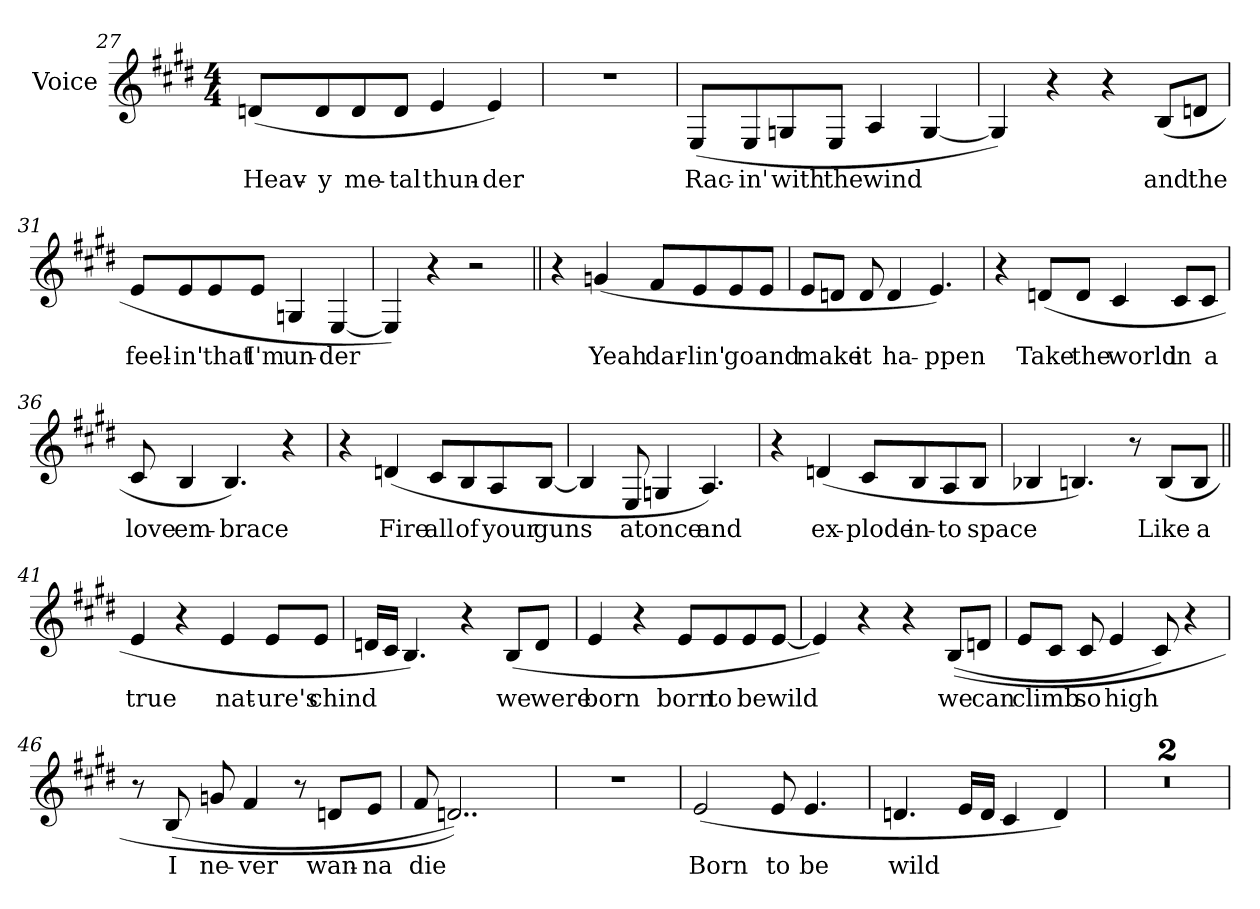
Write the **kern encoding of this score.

**kern	**text
*part1	*part1
*staff1	*staff1
*I"Voice	*
*I'Voice	*
*clefG2	*
*k[f#c#g#d#]	*
*E:	*
*M4/4	*
=27	=27
!	!LO:LY:b:color=#000000
(8dni/L	Heav-
!	!LO:LY:b:color=#000000
8di/	-y
!	!LO:LY:b:color=#000000
8di/	me-
!	!LO:LY:b:color=#000000
8di/J	-tal
!	!LO:LY:b:color=#000000
4ei/	thun-
!	!LO:LY:b:color=#000000
4ei/)	-der
=28	=28
1r	.
!!LO:LB:g=z
=29	=29
!	!LO:LY:b:color=#000000
(8Ei/L	Rac-
!	!LO:LY:b:color=#000000
8Ei/	-in'
!	!LO:LY:b:color=#000000
8Gni/	with
!	!LO:LY:b:color=#000000
8Ei/J	the
!	!LO:LY:b:color=#000000
4Ai/	wind
[4Gi/	.
=30	=30
4Gi/])	.
4r	.
4r	.
!	!LO:LY:b:color=#000000
(8Bi/L	and
!	!LO:LY:b:color=#000000
8dni/J	the
=31	=31
!	!LO:LY:b:color=#000000
8ei/L	feel-
!	!LO:LY:b:color=#000000
8ei/	-in'
!	!LO:LY:b:color=#000000
8ei/	that
!	!LO:LY:b:color=#000000
8ei/J	I'm
!	!LO:LY:b:color=#000000
4Gni/	un-
!	!LO:LY:b:color=#000000
[4Ei/	-der
=32	=32
4Ei/])	.
4r	.
2r	.
!!LO:LB:g=z
=33||	=33||
4r	.
!	!LO:LY:b:color=#000000
(4gni/	Yeah
!	!LO:LY:b:color=#000000
8f#i/L	dar-
!	!LO:LY:b:color=#000000
8ei/	-lin'
!	!LO:LY:b:color=#000000
8ei/	go
!	!LO:LY:b:color=#000000
8ei/J	and
=34	=34
!	!LO:LY:b:color=#000000
8ei/L	make
8dni/J	.
!	!LO:LY:b:color=#000000
8di/	it
!	!LO:LY:b:color=#000000
4di/	ha-
!	!LO:LY:b:color=#000000
4.ei/)	-ppen
=35	=35
4r	.
!	!LO:LY:b:color=#000000
(8dni/L	Take
!	!LO:LY:b:color=#000000
8di/J	the
!	!LO:LY:b:color=#000000
4c#i/	world
!	!LO:LY:b:color=#000000
8c#i/L	in
!	!LO:LY:b:color=#000000
8c#i/J	a
=36	=36
!	!LO:LY:b:color=#000000
8c#i/	love
!	!LO:LY:b:color=#000000
4Bi/	em-
!	!LO:LY:b:color=#000000
4.Bi/)	-brace
4r	.
!!LO:LB:g=z
=37	=37
4r	.
!	!LO:LY:b:color=#000000
(4dni/	Fire
!	!LO:LY:b:color=#000000
8c#i/L	all
!	!LO:LY:b:color=#000000
8Bi/	of
!	!LO:LY:b:color=#000000
8Ai/	your
!	!LO:LY:b:color=#000000
[8Bi/J	guns
=38	=38
4Bi/]	.
!	!LO:LY:b:color=#000000
8Ei/	at
!	!LO:LY:b:color=#000000
4Gni/	once
!	!LO:LY:b:color=#000000
4.Ai/)	and
=39	=39
4r	.
!	!LO:LY:b:color=#000000
(4dni/	ex-
!	!LO:LY:b:color=#000000
8c#i/L	-plode
!	!LO:LY:b:color=#000000
8Bi/	in-
!	!LO:LY:b:color=#000000
8Ai/	-to
!	!LO:LY:b:color=#000000
8Bi/J	space
=40	=40
4B-Xi/	.
4.Bni/)	.
8r	.
!	!LO:LY:b:color=#000000
(8Bi/L	Like
!	!LO:LY:b:color=#000000
8Bi/J	a
!!LO:PB:g=z
=41||	=41||
!	!LO:LY:b:color=#000000
4ei/	true
4r	.
!	!LO:LY:b:color=#000000
4ei/	nat-
!	!LO:LY:b:color=#000000
8ei/L	-ure's
!	!LO:LY:b:color=#000000
8ei/J	chind
=42	=42
16dni/LL	.
16c#i/JJ	.
4.Bi/)	.
4r	.
!	!LO:LY:b:color=#000000
(8Bi/L	we
!	!LO:LY:b:color=#000000
8di/J	were
=43	=43
!	!LO:LY:b:color=#000000
4ei/	born
4r	.
!	!LO:LY:b:color=#000000
8ei/L	born
!	!LO:LY:b:color=#000000
8ei/	to
!	!LO:LY:b:color=#000000
8ei/	be
!	!LO:LY:b:color=#000000
[8ei/J	wild
=44	=44
4ei/])	.
4r	.
4r	.
!	!LO:LY:b:color=#000000
((8Bi/L	we
!	!LO:LY:b:color=#000000
8dni/J	can
!!LO:LB:g=z
=45	=45
!	!LO:LY:b:color=#000000
8ei/L	climb
8c#i/J	.
!	!LO:LY:b:color=#000000
8c#i/	so
!	!LO:LY:b:color=#000000
4ei/	high
8c#i/)	.
4r	.
=46	=46
8r	.
!	!LO:LY:b:color=#000000
(8Bi/	I
!	!LO:LY:b:color=#000000
8gni/	ne-
!	!LO:LY:b:color=#000000
4f#i/	-ver
8r	.
!	!LO:LY:b:color=#000000
8dni/L	wan-
!	!LO:LY:b:color=#000000
8ei/J	-na
=47	=47
!	!LO:LY:b:color=#000000
8f#i/	die
2..dni/))	.
=48	=48
1r	.
=49	=49
!	!LO:LY:b:color=#000000
(2ei/	Born
!	!LO:LY:b:color=#000000
8ei/	to
!	!LO:LY:b:color=#000000
4.ei/	be
!!LO:LB:g=z
=50	=50
!	!LO:LY:b:color=#000000
4.dni/	wild
16ei/LL	.
16di/JJ	.
4c#i/	.
4di/)	.
=51	=51
1r	.
=52	=52
1r	.
=	=
*-	*-
